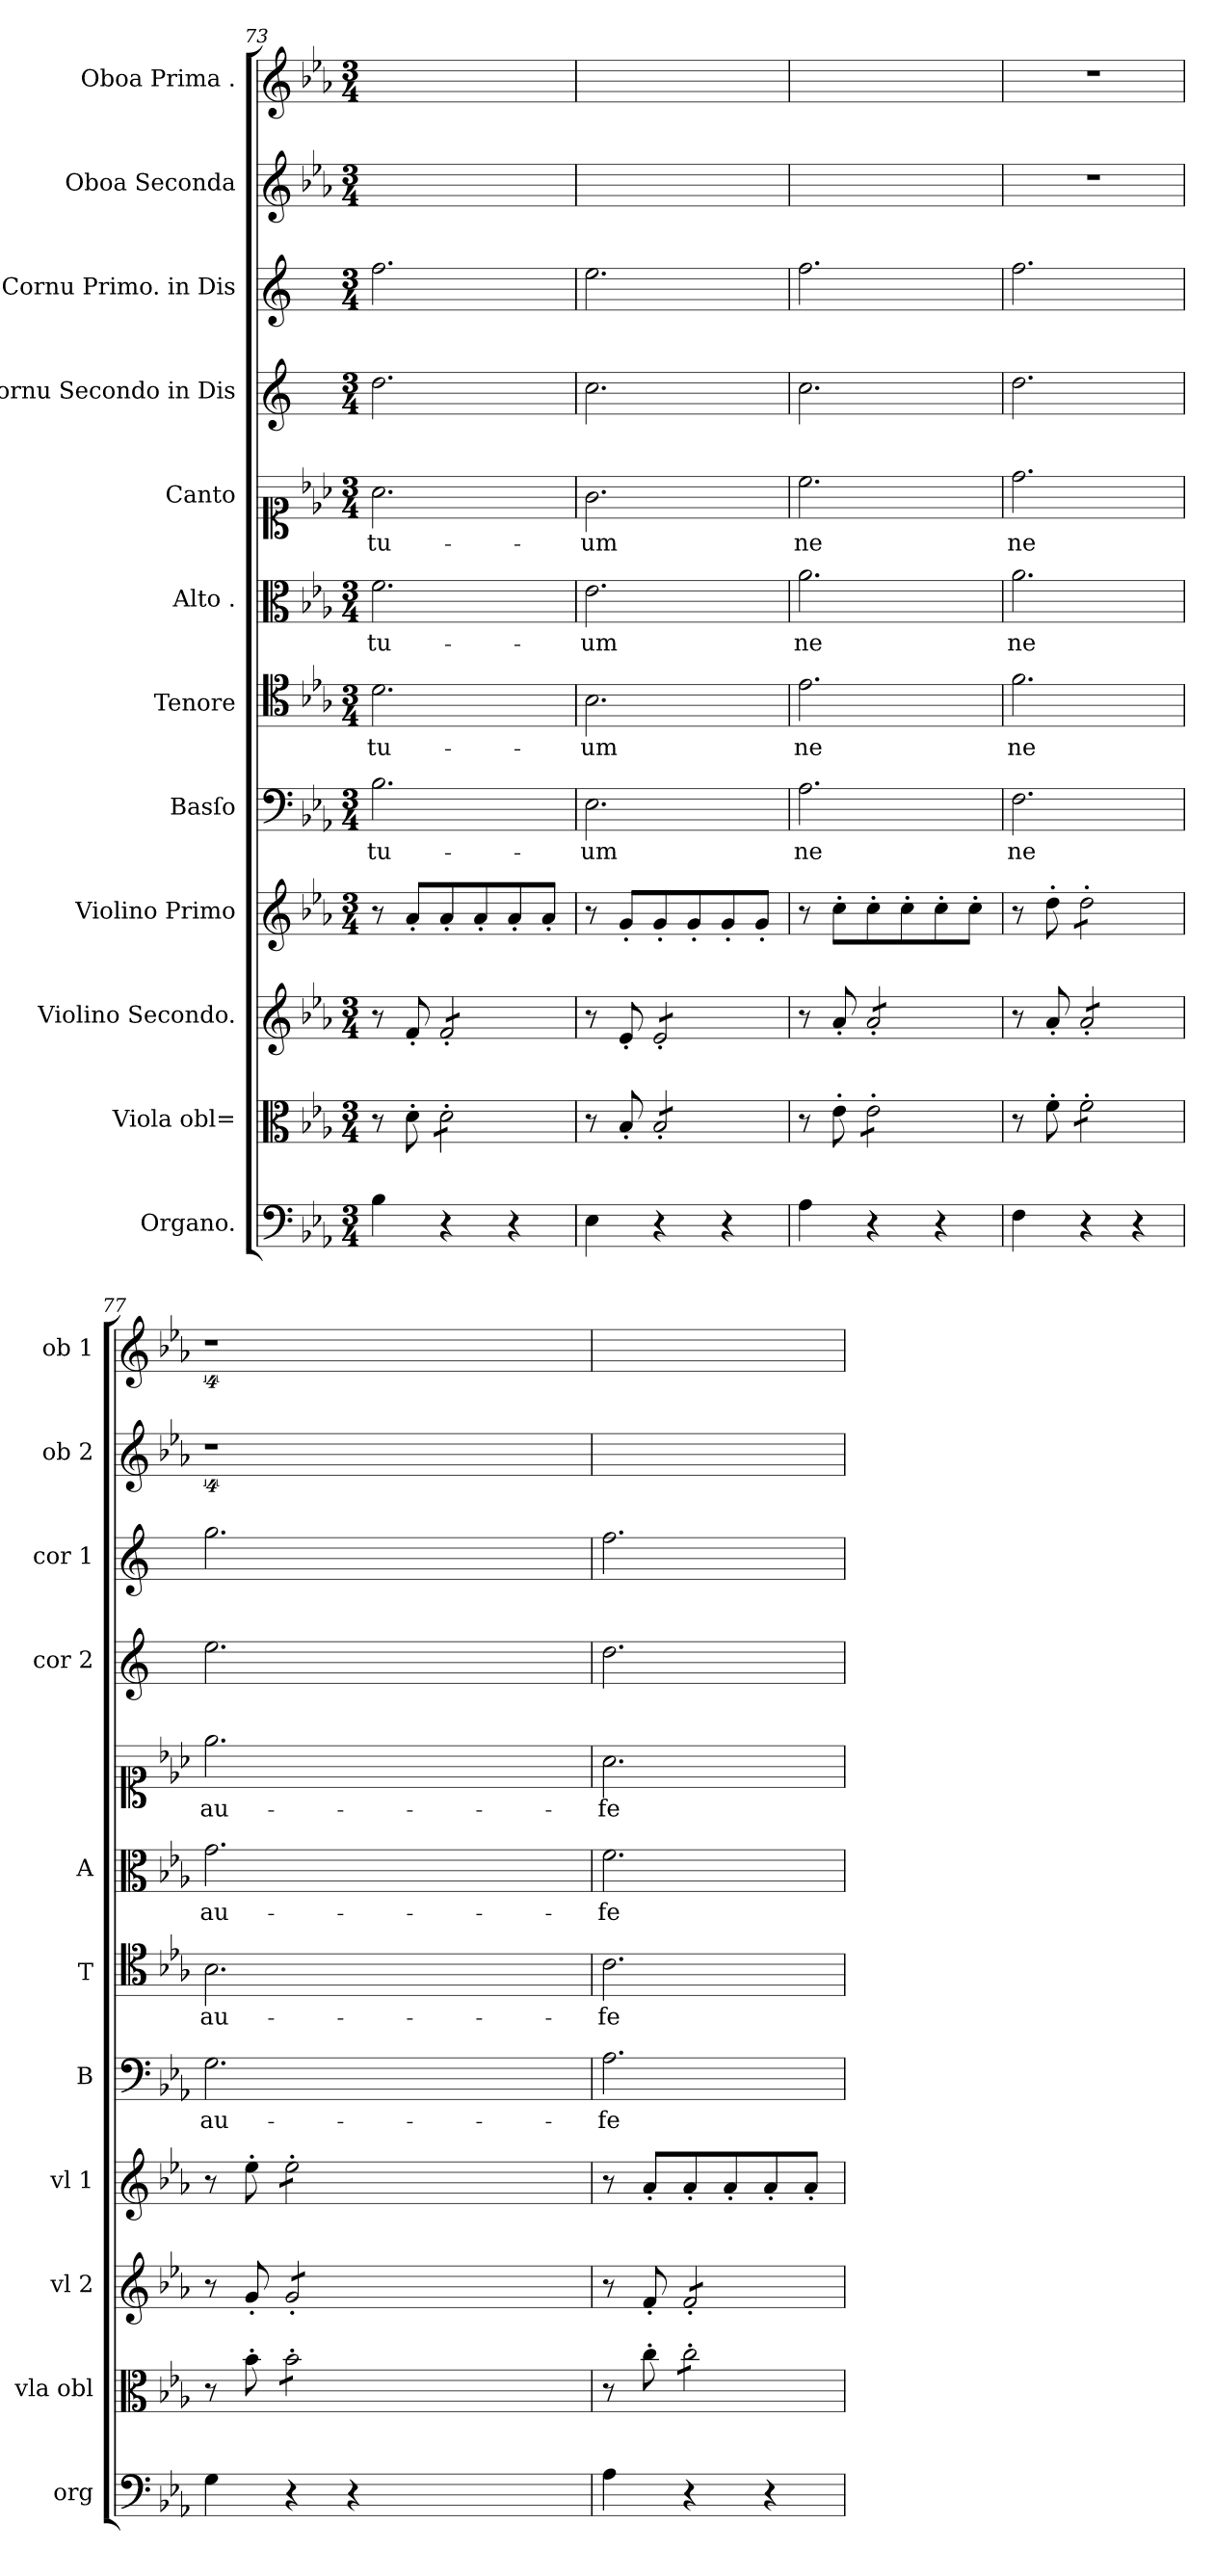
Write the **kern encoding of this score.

**kern	**kern	**kern	**kern	**kern	**text	**kern	**text	**kern	**text	**kern	**text	**kern	**kern	**kern	**kern
*part12	*part11	*part10	*part9	*part8	*part8	*part7	*part7	*part6	*part6	*part5	*part5	*part4	*part3	*part2	*part1
*staff12	*staff11	*staff10	*staff9	*staff8	*staff8	*staff7	*staff7	*staff6	*staff6	*staff5	*staff5	*staff4	*staff3	*staff2	*staff1
*I"Organo.	*I"Viola obl=	*I"Violino Secondo.	*I"Violino Primo	*I"Basſo	*	*I"Tenore	*	*I"Alto .	*	*I"Canto	*	*I"Cornu Secondo in Dis	*I"Cornu Primo. in Dis	*I"Oboa Seconda	*I"Oboa Prima .
*I'org	*I'vla obl	*I'vl 2	*I'vl 1	*I'B	*	*I'T	*	*I'A	*	*	*	*I'cor 2	*I'cor 1	*I'ob 2	*I'ob 1
*clefF4	*clefC3	*clefG2	*clefG2	*clefF4	*	*clefC4	*	*clefC3	*	*clefC1	*	*clefG2	*clefG2	*clefG2	*clefG2
*	*	*	*	*	*	*	*	*	*	*	*	*ITrd5c9	*ITrd5c9	*	*
*k[b-e-a-]	*k[b-e-a-]	*k[b-e-a-]	*k[b-e-a-]	*k[b-e-a-]	*	*k[b-e-a-]	*	*k[b-e-a-]	*	*k[b-e-a-]	*	*k[b-e-a-]	*k[b-e-a-]	*k[b-e-a-]	*k[b-e-a-]
*E-:	*E-:	*E-:	*E-:	*E-:	*	*E-:	*	*E-:	*	*E-:	*	*E-:	*E-:	*E-:	*E-:
*M3/4	*M3/4	*M3/4	*M3/4	*M3/4	*	*M3/4	*	*M3/4	*	*M3/4	*	*M3/4	*M3/4	*M3/4	*M3/4
=73	=73	=73	=73	=73	=73	=73	=73	=73	=73	=73	=73	=73	=73	=73	=73
4B-\	8r	8r	8r	2.B-\	tu-	2.d\	tu-	2.f\	tu-	2.a-\	tu-	2.f\	2.a-\	2.ryy	2.ryy
.	8d'\	8f'/	8a-'/L	.	.	.	.	.	.	.	.	.	.	.	.
!	!	!LO:TX:b:t=....	!	!	!	!	!	!	!	!	!	!	!	!	!
!	!LO:TX:a:t=....	!	!	!	!	!	!	!	!	!	!	!	!	!	!
*	*tremolo	*	*	*	*	*	*	*	*	*	*	*	*	*	*
*	*	*tremolo	*	*	*	*	*	*	*	*	*	*	*	*	*
4r	8d'\L	8f'/L	8a-'/	.	.	.	.	.	.	.	.	.	.	.	.
.	8d'\	8f'/	8a-'/	.	.	.	.	.	.	.	.	.	.	.	.
4r	8d'\	8f'/	8a-'/	.	.	.	.	.	.	.	.	.	.	.	.
.	8d'\J	8f'/J	8a-'/J	.	.	.	.	.	.	.	.	.	.	.	.
*	*	*Xtremolo	*	*	*	*	*	*	*	*	*	*	*	*	*
*	*Xtremolo	*	*	*	*	*	*	*	*	*	*	*	*	*	*
=74	=74	=74	=74	=74	=74	=74	=74	=74	=74	=74	=74	=74	=74	=74	=74
4E-\	8r	8r	8r	2.E-\	-um	2.B-\	-um	2.e-\	-um	2.g\	-um	2.e-\	2.g\	2.ryy	2.ryy
.	8B-'/	8e-'/	8g'/L	.	.	.	.	.	.	.	.	.	.	.	.
!	!	!LO:TX:b:t=....	!	!	!	!	!	!	!	!	!	!	!	!	!
!	!LO:TX:b:t=....	!	!	!	!	!	!	!	!	!	!	!	!	!	!
*	*tremolo	*	*	*	*	*	*	*	*	*	*	*	*	*	*
*	*	*tremolo	*	*	*	*	*	*	*	*	*	*	*	*	*
4r	8B-'/L	8e-'/L	8g'/	.	.	.	.	.	.	.	.	.	.	.	.
.	8B-'/	8e-'/	8g'/	.	.	.	.	.	.	.	.	.	.	.	.
4r	8B-'/	8e-'/	8g'/	.	.	.	.	.	.	.	.	.	.	.	.
.	8B-'/J	8e-'/J	8g'/J	.	.	.	.	.	.	.	.	.	.	.	.
*	*	*Xtremolo	*	*	*	*	*	*	*	*	*	*	*	*	*
*	*Xtremolo	*	*	*	*	*	*	*	*	*	*	*	*	*	*
=75	=75	=75	=75	=75	=75	=75	=75	=75	=75	=75	=75	=75	=75	=75	=75
4A-\	8r	8r	8r	2.A-\	ne	2.e-\	ne	2.a-\	ne	2.cc\	ne	2.e-\	2.a-\	2.ryy	2.ryy
.	8e-'\	8a-'/	8cc'\L	.	.	.	.	.	.	.	.	.	.	.	.
!	!	!LO:TX:b:t=....	!	!	!	!	!	!	!	!	!	!	!	!	!
!	!LO:TX:a:t=....	!	!	!	!	!	!	!	!	!	!	!	!	!	!
*	*tremolo	*	*	*	*	*	*	*	*	*	*	*	*	*	*
*	*	*tremolo	*	*	*	*	*	*	*	*	*	*	*	*	*
4r	8e-'\L	8a-'/L	8cc'\	.	.	.	.	.	.	.	.	.	.	.	.
.	8e-'\	8a-'/	8cc'\	.	.	.	.	.	.	.	.	.	.	.	.
4r	8e-'\	8a-'/	8cc'\	.	.	.	.	.	.	.	.	.	.	.	.
.	8e-'\J	8a-'/J	8cc'\J	.	.	.	.	.	.	.	.	.	.	.	.
*	*	*Xtremolo	*	*	*	*	*	*	*	*	*	*	*	*	*
*	*Xtremolo	*	*	*	*	*	*	*	*	*	*	*	*	*	*
=76	=76	=76	=76	=76	=76	=76	=76	=76	=76	=76	=76	=76	=76	=76	=76
!	!	!	!	!	!	!	!LO:LY:i	!	!	!	!	!	!	!	!
4F\	8r	8r	8r	2.F\	ne	2.f\	ne	2.a-\	ne	2.dd\	ne	2.f\	2.a-\	2.r	2.r
.	8f'\	8a-'/	8dd'\	.	.	.	.	.	.	.	.	.	.	.	.
!	!	!	!LO:TX:a:t=....	!	!	!	!	!	!	!	!	!	!	!	!
!	!	!LO:TX:b:t=....	!	!	!	!	!	!	!	!	!	!	!	!	!
!	!LO:TX:a:t=....	!	!	!	!	!	!	!	!	!	!	!	!	!	!
*	*tremolo	*	*	*	*	*	*	*	*	*	*	*	*	*	*
*	*	*tremolo	*	*	*	*	*	*	*	*	*	*	*	*	*
*	*	*	*tremolo	*	*	*	*	*	*	*	*	*	*	*	*
4r	8f'\L	8a-'/L	8dd'\L	.	.	.	.	.	.	.	.	.	.	.	.
.	8f'\	8a-'/	8dd'\	.	.	.	.	.	.	.	.	.	.	.	.
4r	8f'\	8a-'/	8dd'\	.	.	.	.	.	.	.	.	.	.	.	.
.	8f'\J	8a-'/J	8dd'\J	.	.	.	.	.	.	.	.	.	.	.	.
*	*	*	*Xtremolo	*	*	*	*	*	*	*	*	*	*	*	*
*	*	*Xtremolo	*	*	*	*	*	*	*	*	*	*	*	*	*
*	*Xtremolo	*	*	*	*	*	*	*	*	*	*	*	*	*	*
=77	=77	=77	=77	=77	=77	=77	=77	=77	=77	=77	=77	=77	=77	=77	=77
4G\	8r	8r	8r	2.G\	au-	2.B-\	au-	2.g\	au-	2.ee-\	au-	2.g\	2.b-\	4%9r	4%9r
.	8b-'\	8g'/	8ee-'\	.	.	.	.	.	.	.	.	.	.	.	.
!	!	!	!LO:TX:a:t=....	!	!	!	!	!	!	!	!	!	!	!	!
!	!	!LO:TX:b:t=....	!	!	!	!	!	!	!	!	!	!	!	!	!
!	!LO:TX:a:t=....	!	!	!	!	!	!	!	!	!	!	!	!	!	!
*	*tremolo	*	*	*	*	*	*	*	*	*	*	*	*	*	*
*	*	*tremolo	*	*	*	*	*	*	*	*	*	*	*	*	*
*	*	*	*tremolo	*	*	*	*	*	*	*	*	*	*	*	*
4r	8b-'\L	8g'/L	8ee-'\L	.	.	.	.	.	.	.	.	.	.	.	.
.	8b-'\	8g'/	8ee-'\	.	.	.	.	.	.	.	.	.	.	.	.
4r	8b-'\	8g'/	8ee-'\	.	.	.	.	.	.	.	.	.	.	.	.
.	8b-'\J	8g'/J	8ee-'\J	.	.	.	.	.	.	.	.	.	.	.	.
*	*	*	*Xtremolo	*	*	*	*	*	*	*	*	*	*	*	*
*	*	*Xtremolo	*	*	*	*	*	*	*	*	*	*	*	*	*
*	*Xtremolo	*	*	*	*	*	*	*	*	*	*	*	*	*	*
1.ryy	1.ryy	1.ryy	1.ryy	1.ryy	.	1.ryy	.	1.ryy	.	1.ryy	.	1.ryy	1.ryy	.	.
=78	=78	=78	=78	=78	=78	=78	=78	=78	=78	=78	=78	=78	=78	=78	=78
4A-\	8r	8r	8r	2.A-\	-fe-	2.c\	-fe-	2.f\	-fe-	2.a-\	-fe-	2.f\	2.a-\	2.ryy	2.ryy
.	8cc'\	8f'/	8a-'/L	.	.	.	.	.	.	.	.	.	.	.	.
!	!	!LO:TX:b:t=....	!	!	!	!	!	!	!	!	!	!	!	!	!
!	!LO:TX:a:t=....	!	!	!	!	!	!	!	!	!	!	!	!	!	!
*	*tremolo	*	*	*	*	*	*	*	*	*	*	*	*	*	*
*	*	*tremolo	*	*	*	*	*	*	*	*	*	*	*	*	*
4r	8cc'\L	8f'/L	8a-'/	.	.	.	.	.	.	.	.	.	.	.	.
.	8cc'\	8f'/	8a-'/	.	.	.	.	.	.	.	.	.	.	.	.
4r	8cc'\	8f'/	8a-'/	.	.	.	.	.	.	.	.	.	.	.	.
.	8cc'\J	8f'/J	8a-'/J	.	.	.	.	.	.	.	.	.	.	.	.
*	*	*Xtremolo	*	*	*	*	*	*	*	*	*	*	*	*	*
*	*Xtremolo	*	*	*	*	*	*	*	*	*	*	*	*	*	*
=	=	=	=	=	=	=	=	=	=	=	=	=	=	=	=
*-	*-	*-	*-	*-	*-	*-	*-	*-	*-	*-	*-	*-	*-	*-	*-
